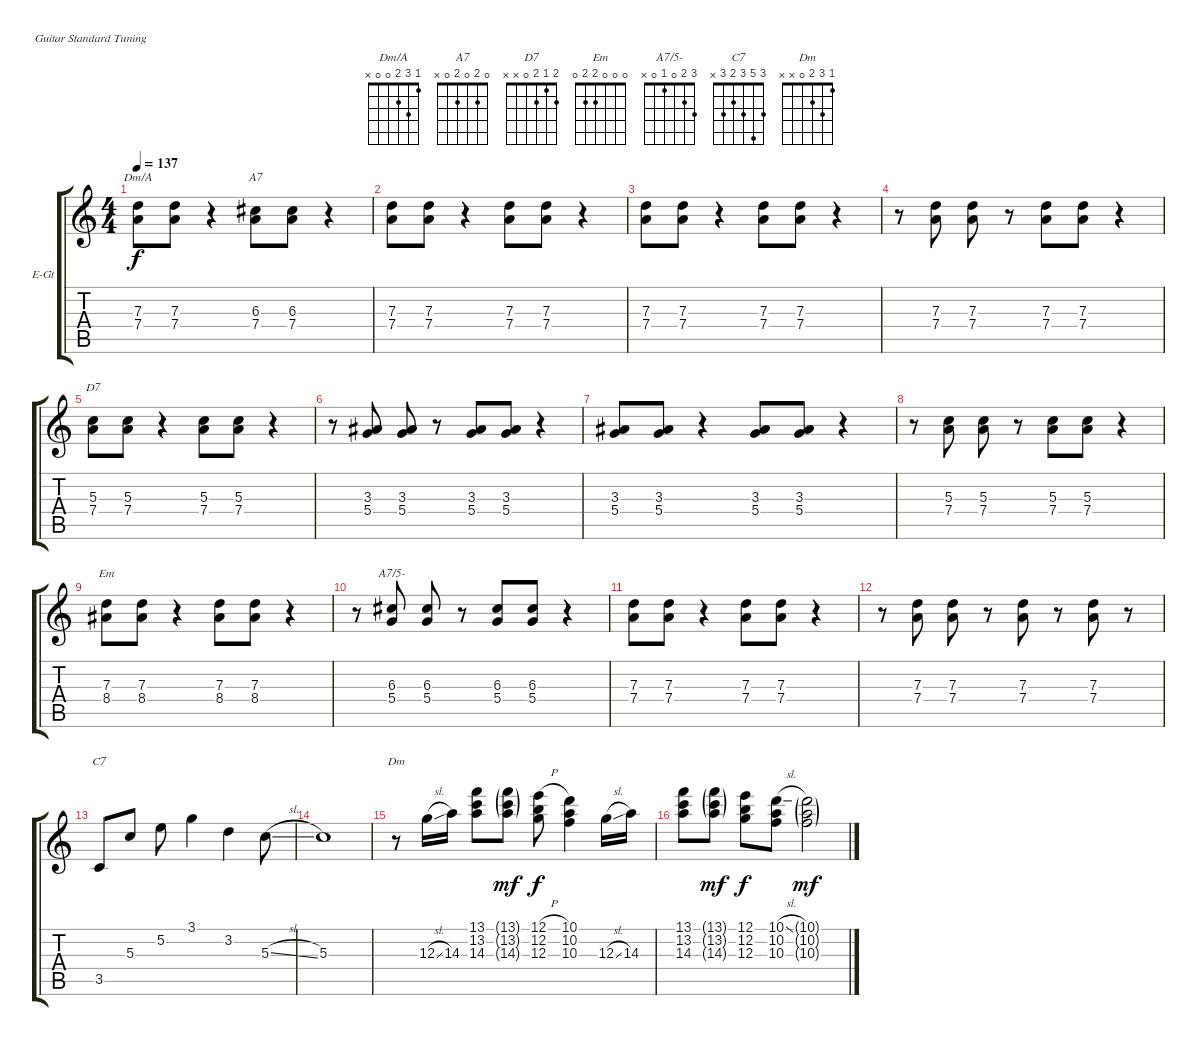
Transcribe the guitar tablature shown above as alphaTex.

\bracketExtendMode groupsimilarinstruments
\firstSystemTrackNameOrientation horizontal
\otherSystemsTrackNameOrientation horizontal
\track ("Æ®·¢ 1" "E-Gt") {instrument overdrivenguitar}
\staff {score tabs}
\tuning (E4 B3 G3 D3 A2 E2)
\chord ("Dm/A" 1 3 2 0 0 x)
\chord ("A7" 0 2 0 2 0 x)
\chord ("D7" 2 1 2 0 x x)
\chord ("Em" 0 0 0 2 2 0)
\chord ("A7/5-" 3 2 0 1 0 x)
\chord ("C7" 3 5 3 2 3 x)
\chord ("Dm" 1 3 2 0 x x)
\ts (4 4)
\tempo 137
\clef g2
\ks c
(7.3 7.4).8{ch "Dm/A" dy f} (7.3 7.4).8 r.4 (6.3 7.4).8{ch "A7"} (6.3 7.4).8 r.4 |
(7.3 7.4).8 (7.3 7.4).8 r.4 (7.3 7.4).8 (7.3 7.4).8 r.4 |
(7.3 7.4).8 (7.3 7.4).8 r.4 (7.3 7.4).8 (7.3 7.4).8 r.4 |
r.8 (7.3 7.4).8 (7.3 7.4).8 r.8 (7.3 7.4).8 (7.3 7.4).8 r.4 |
(5.3 7.4).8{ch "D7"} (5.3 7.4).8 r.4 (5.3 7.4).8 (5.3 7.4).8 r.4 |
r.8 (3.3 5.4).8 (3.3 5.4).8 r.8 (3.3 5.4).8 (3.3 5.4).8 r.4 |
(3.3 5.4).8 (3.3 5.4).8 r.4 (3.3 5.4).8 (3.3 5.4).8 r.4 |
r.8 (5.3 7.4).8 (5.3 7.4).8 r.8 (5.3 7.4).8 (5.3 7.4).8 r.4 |
(7.3 8.4).8{ch "Em"} (7.3 8.4).8 r.4 (7.3 8.4).8 (7.3 8.4).8 r.4 |
r.8 (6.3 5.4).8{ch "A7/5-"} (6.3 5.4).8 r.8 (6.3 5.4).8 (6.3 5.4).8 r.4 |
(7.3 7.4).8 (7.3 7.4).8 r.4 (7.3 7.4).8 (7.3 7.4).8 r.4 |
r.8 (7.3 7.4).8 (7.3 7.4).8 r.8 (7.3 7.4).8 r.8 (7.3 7.4).8 r.8 |
3.5.8{ch "C7"} 5.3.8 5.2.8 3.1.4 3.2.4 5.3{sl}.8 |
5.3.1 |
r.8{ch "Dm"} 12.3{sl}.16 14.3.16 (13.1 13.2 14.3).8 (13.1{g} 13.2{g} 14.3{g}).8{dy mf} (12.1{h} 12.2 12.3).8{dy f} (10.1 10.2 10.3).4 12.3{sl}.16 14.3.16 |
(13.1 13.2 14.3).8 (13.1{g} 13.2{g} 14.3{g}).8{dy mf} (12.1 12.2 12.3).8{dy f} (10.1{sl} 10.2 10.3).8 (10.1{g} 10.2{g} 10.3{g}).2{dy mf}
